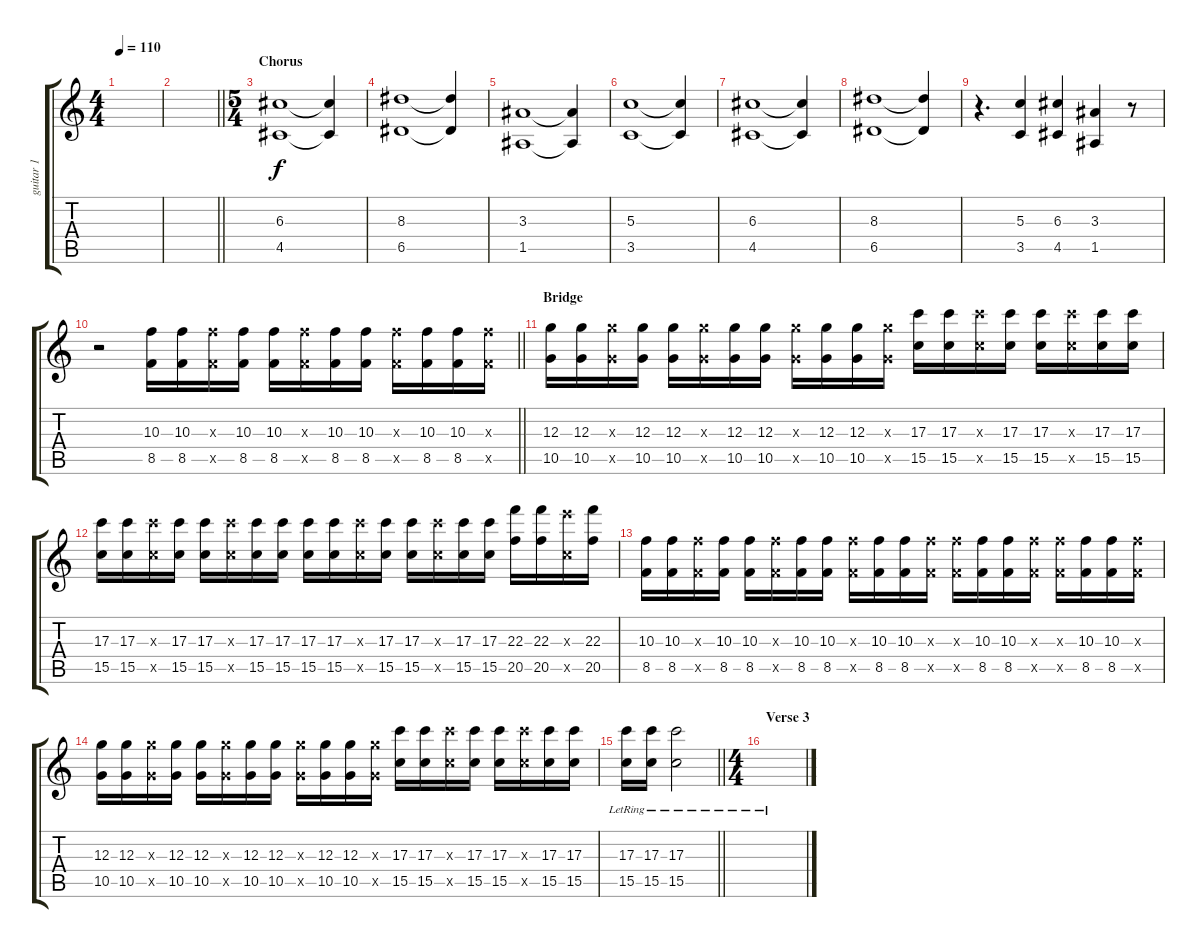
\track ("guitar 1" "guitar 1") {instrument overdrivenguitar}
\staff {score tabs}
\tuning (E4 B3 G3 D3 A2 E2) {hide}
\ts (4 4)
\tempo 110
\clef g2
\ks c
|
\barLineRight lightlight
|
\ts (5 4)
\section ("" "Chorus")
(6.3 4.5).1 (6.3{t} 4.5{t}).4 |
(8.3 6.5).1 (8.3{t} 6.5{t}).4 |
(3.3 1.5).1 (3.3{t} 1.5{t}).4 |
(5.3 3.5).1 (5.3{t} 3.5{t}).4 |
(6.3 4.5).1 (6.3{t} 4.5{t}).4 |
(8.3 6.5).1 (8.3{t} 6.5{t}).4 |
r.4{d} (5.3 3.5).4 (6.3 4.5).4 (3.3 1.5).4 r.8 |
\barLineRight lightlight
r.2 (10.3 8.5).16 (10.3 8.5).16 (10.3{x} 8.5{x}).16 (10.3 8.5).16 (10.3 8.5).16 (10.3{x} 8.5{x}).16 (10.3 8.5).16 (10.3 8.5).16 (10.3{x} 8.5{x}).16 (10.3 8.5).16 (10.3 8.5).16 (10.3{x} 8.5{x}).16 |
\section ("" "Bridge")
(12.3 10.5).16 (12.3 10.5).16 (12.3{x} 10.5{x}).16 (12.3 10.5).16 (12.3 10.5).16 (12.3{x} 10.5{x}).16 (12.3 10.5).16 (12.3 10.5).16 (12.3{x} 10.5{x}).16 (12.3 10.5).16 (12.3 10.5).16 (12.3{x} 10.5{x}).16 (17.3 15.5).16 (17.3 15.5).16 (17.3{x} 15.5{x}).16 (17.3 15.5).16 (17.3 15.5).16 (17.3{x} 15.5{x}).16 (17.3 15.5).16 (17.3 15.5).16 |
(17.3 15.5).16 (17.3 15.5).16 (17.3{x} 15.5{x}).16 (17.3 15.5).16 (17.3 15.5).16 (17.3{x} 15.5{x}).16 (17.3 15.5).16 (17.3 15.5).16 (17.3 15.5).16 (17.3 15.5).16 (17.3{x} 15.5{x}).16 (17.3 15.5).16 (17.3 15.5).16 (17.3{x} 15.5{x}).16 (17.3 15.5).16 (17.3 15.5).16 (22.3 20.5).16 (22.3 20.5).16 (21.3{x} 15.5{x}).16 (22.3 20.5).16 |
(10.3 8.5).16 (10.3 8.5).16 (10.3{x} 8.5{x}).16 (10.3 8.5).16 (10.3 8.5).16 (10.3{x} 8.5{x}).16 (10.3 8.5).16 (10.3 8.5).16 (10.3{x} 8.5{x}).16 (10.3 8.5).16 (10.3 8.5).16 (10.3{x} 8.5{x}).16 (10.3{x} 8.5{x}).16 (10.3 8.5).16 (10.3 8.5).16 (10.3{x} 8.5{x}).16 (10.3{x} 8.5{x}).16 (10.3 8.5).16 (10.3 8.5).16 (10.3{x} 8.5{x}).16 |
(12.3 10.5).16 (12.3 10.5).16 (12.3{x} 10.5{x}).16 (12.3 10.5).16 (12.3 10.5).16 (12.3{x} 10.5{x}).16 (12.3 10.5).16 (12.3 10.5).16 (12.3{x} 10.5{x}).16 (12.3 10.5).16 (12.3 10.5).16 (12.3{x} 10.5{x}).16 (17.3 15.5).16 (17.3 15.5).16 (17.3{x} 15.5{x}).16 (17.3 15.5).16 (17.3 15.5).16 (17.3{x} 15.5{x}).16 (17.3 15.5).16 (17.3 15.5).16 |
\barLineRight lightlight
(17.3{lr} 15.5{lr}).16 (17.3{lr} 15.5{lr}).16 (17.3{lr} 15.5{lr}).2 |
\ts (4 4)
\section ("" "Verse 3")
